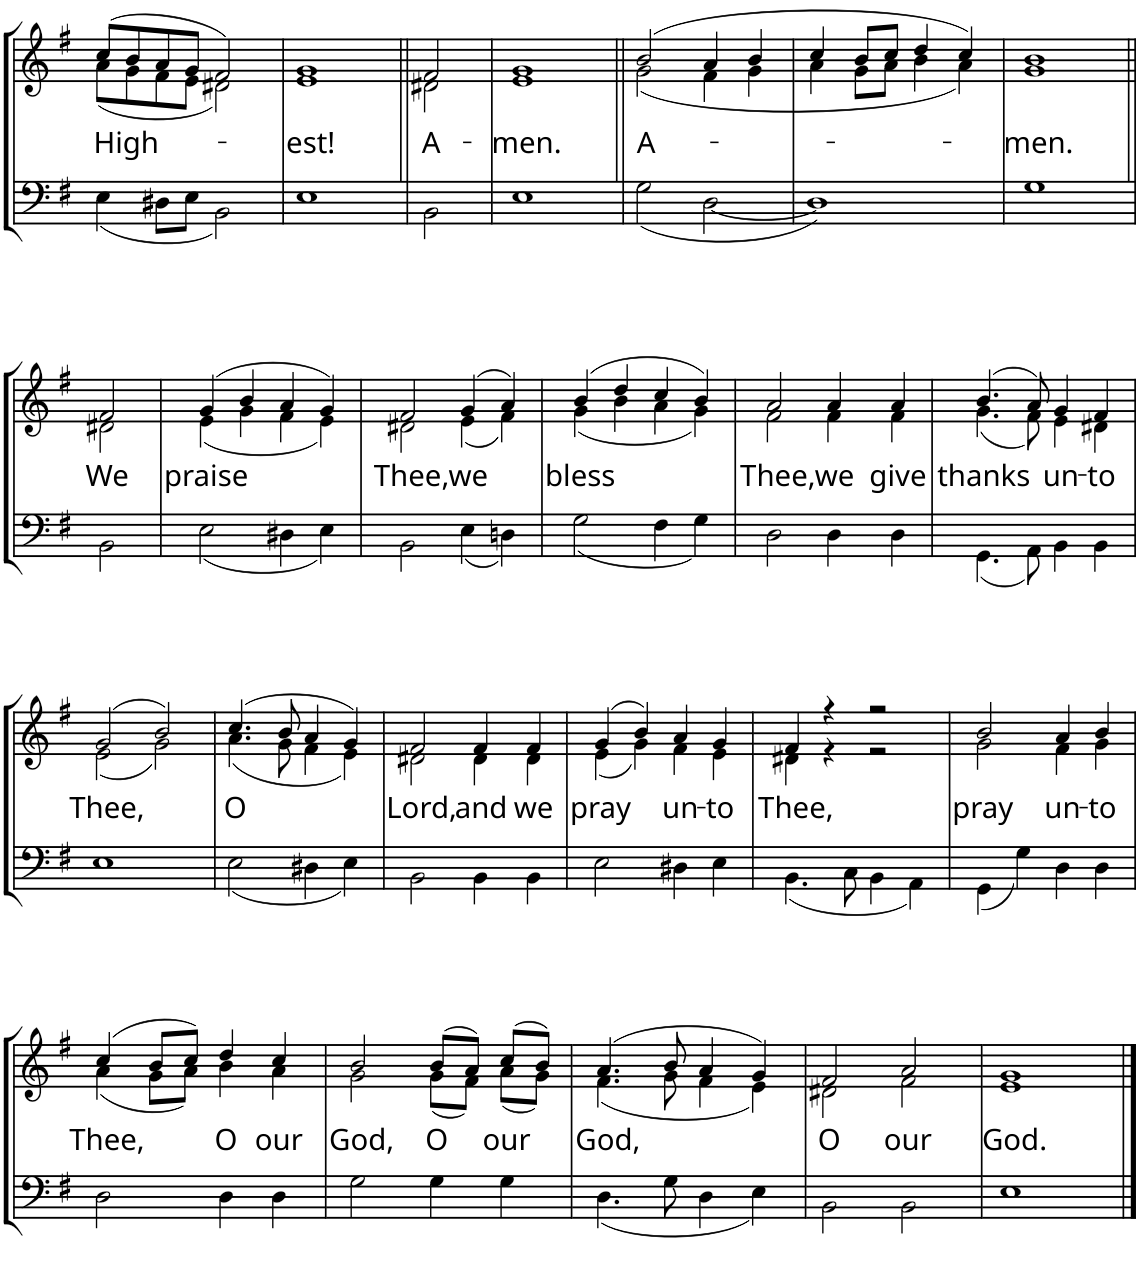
**kern	**kern	**text
*part1	*part1	*part1
*staff2	*staff1	*staff1
*I"Piano	*	*
*I'Pno.	*	*
!!LO:PB:g=z
*clefF4	*clefG2	*
*k[f#]	*k[f#]	*
*M4/4	*M4/4	*
*met(c)	*met(c)	*
=50	=50	=50
*^	*^	*
!	!	!	!	!LO:LY:b
1ryy	4E\	(8cc/L	(8a\L	High-
.	.	8b/	8g\	.
.	8D#X\L	8a/	8f#\	.
.	8E\J	8g/J	8e\J	.
.	2BB\	2f#/)	2d#X\)	.
=51	=51	=51	=51	=51
!	!	!	!	!LO:LY:b
1ryy	1E	1g	1e	-est!
=52||	=52||	=52||	=52||	=52||
!	!	!	!	!LO:LY:b
2ryy	2BB\	2f#/	2d#X\	A-
=53	=53	=53	=53	=53
!	!	!	!	!LO:LY:b
1ryy	1E	1g	1e	-men.
=54||	=54||	=54||	=54||	=54||
!	!	!	!	!LO:LY:b
1ryy	2G\	(2b/	(2g\	A-
.	[2D\	4a/	4f#\	.
.	.	4b/	4g\	.
=55	=55	=55	=55	=55
1ryy	1D]	4cc/	4a\	.
.	.	8b/L	8g\L	.
.	.	8cc/J	8a\J	.
.	.	4dd/	4b\	.
.	.	4cc/)	4a\)	.
=56	=56	=56	=56	=56
!	!	!	!	!LO:LY:b
1ryy	1G	1b	1g	-men.
!!LO:LB:g=z	!!
=57||	=57||	=57||	=57||	=57||
!	!	!	!	!LO:LY:b
2ryy	2BB\	2f#/	2d#X\	We
=58	=58	=58	=58	=58
!	!	!	!	!LO:LY:b
1ryy	2E\	(4g/	(4e\	praise
.	.	4b/	4g\	.
.	4D#X\	4a/	4f#\	.
.	4E\	4g/)	4e\)	.
=59	=59	=59	=59	=59
!	!	!	!	!LO:LY:b
1ryy	2BB\	2f#/	2d#X\	Thee,
!	!	!	!	!LO:LY:b
.	4E\	(4g/	(4e\	we
.	4Dn\	4a/)	4f#\)	.
=60	=60	=60	=60	=60
!	!	!	!	!LO:LY:b
1ryy	2G\	(4b/	(4g\	bless
.	.	4dd/	4b\	.
.	4F#\	4cc/	4a\	.
.	4G\	4b/)	4g\)	.
=61	=61	=61	=61	=61
!	!	!	!	!LO:LY:b
1ryy	2D\	2a/	2f#\	Thee,
!	!	!	!	!LO:LY:b
.	4D\	4a/	4f#\	we
!	!	!	!	!LO:LY:b
.	4D\	4a/	4f#\	give
=62	=62	=62	=62	=62
!	!	!	!	!LO:LY:b
1ryy	4.GG\	(4.b/	(4.g\	thanks
!	!	!	!	!LO:LY:b
.	8AA\	8a/)	8f#\)	.
!	!	!	!	!LO:LY:b
.	4BB\	4g/	4e\	un-
!	!	!	!	!LO:LY:b
.	4BB\	4f#/	4d#X\	-to
!!LO:LB:g=z	!!
=63	=63	=63	=63	=63
!	!	!	!	!LO:LY:b
1ryy	1E	(2g/	(2e\	Thee,
.	.	2b/)	2g\)	.
=64	=64	=64	=64	=64
!	!	!	!	!LO:LY:b
1ryy	2E\	(4.cc/	(4.a\	O
.	.	8b/	8g\	.
.	4D#X\	4a/	4f#\	.
.	4E\	4g/)	4e\)	.
=65	=65	=65	=65	=65
!	!	!	!	!LO:LY:b
1ryy	2BB\	2f#/	2d#X\	Lord,
!	!	!	!	!LO:LY:b
.	4BB\	4f#/	4d#\	and
!	!	!	!	!LO:LY:b
.	4BB\	4f#/	4d#\	we
=66	=66	=66	=66	=66
!	!	!	!	!LO:LY:b
1ryy	2E\	(4g/	(4e\	pray
.	.	4b/)	4g\)	.
!	!	!	!	!LO:LY:b
.	4D#X\	4a/	4f#\	un-
!	!	!	!	!LO:LY:b
.	4E\	4g/	4e\	-to
=67	=67	=67	=67	=67
!	!	!	!	!LO:LY:b
1ryy	4.BB\	4f#/	4d#X\	Thee,
.	.	4r	4r	.
.	8C\	.	.	.
.	4BB\	2r	2r	.
.	4AA\	.	.	.
=68	=68	=68	=68	=68
!	!	!	!	!LO:LY:b
1ryy	4GG\	2b/	2g\	pray
.	4G\	.	.	.
!	!	!	!	!LO:LY:b
.	4D\	4a/	4f#\	un-
!	!	!	!	!LO:LY:b
.	4D\	4b/	4g\	-to
!!LO:LB:g=z	!!
=69	=69	=69	=69	=69
!	!	!	!	!LO:LY:b
1ryy	2D\	(4cc/	(4a\	Thee,
.	.	8b/L	8g\L	.
.	.	8cc/J)	8a\J)	.
!	!	!	!	!LO:LY:b
.	4D\	4dd/	4b\	O
!	!	!	!	!LO:LY:b
.	4D\	4cc/	4a\	our
=70	=70	=70	=70	=70
!	!	!	!	!LO:LY:b
1ryy	2G\	2b/	2g\	God,
!	!	!	!	!LO:LY:b
.	4G\	(8b/L	(8g\L	O
.	.	8a/J)	8f#\J)	.
!	!	!	!	!LO:LY:b
.	4G\	(8cc/L	(8a\L	our
.	.	8b/J)	8g\J)	.
=71	=71	=71	=71	=71
!	!	!	!	!LO:LY:b
1ryy	4.D\	(4.a/	(4.f#\	God,
.	8G\	8b/	8g\	.
.	4D\	4a/	4f#\	.
.	4E\	4g/)	4e\)	.
=72	=72	=72	=72	=72
!	!	!	!	!LO:LY:b
1ryy	2BB\	2f#/	2d#X\	O
!	!	!	!	!LO:LY:b
.	2BB\	2a/	2f#\	our
=73	=73	=73	=73	=73
!	!	!	!	!LO:LY:b
1ryy	1E	1g	1e	God.
*v	*v	*	*	*
*	*v	*v	*
==	==	==
*-	*-	*-
